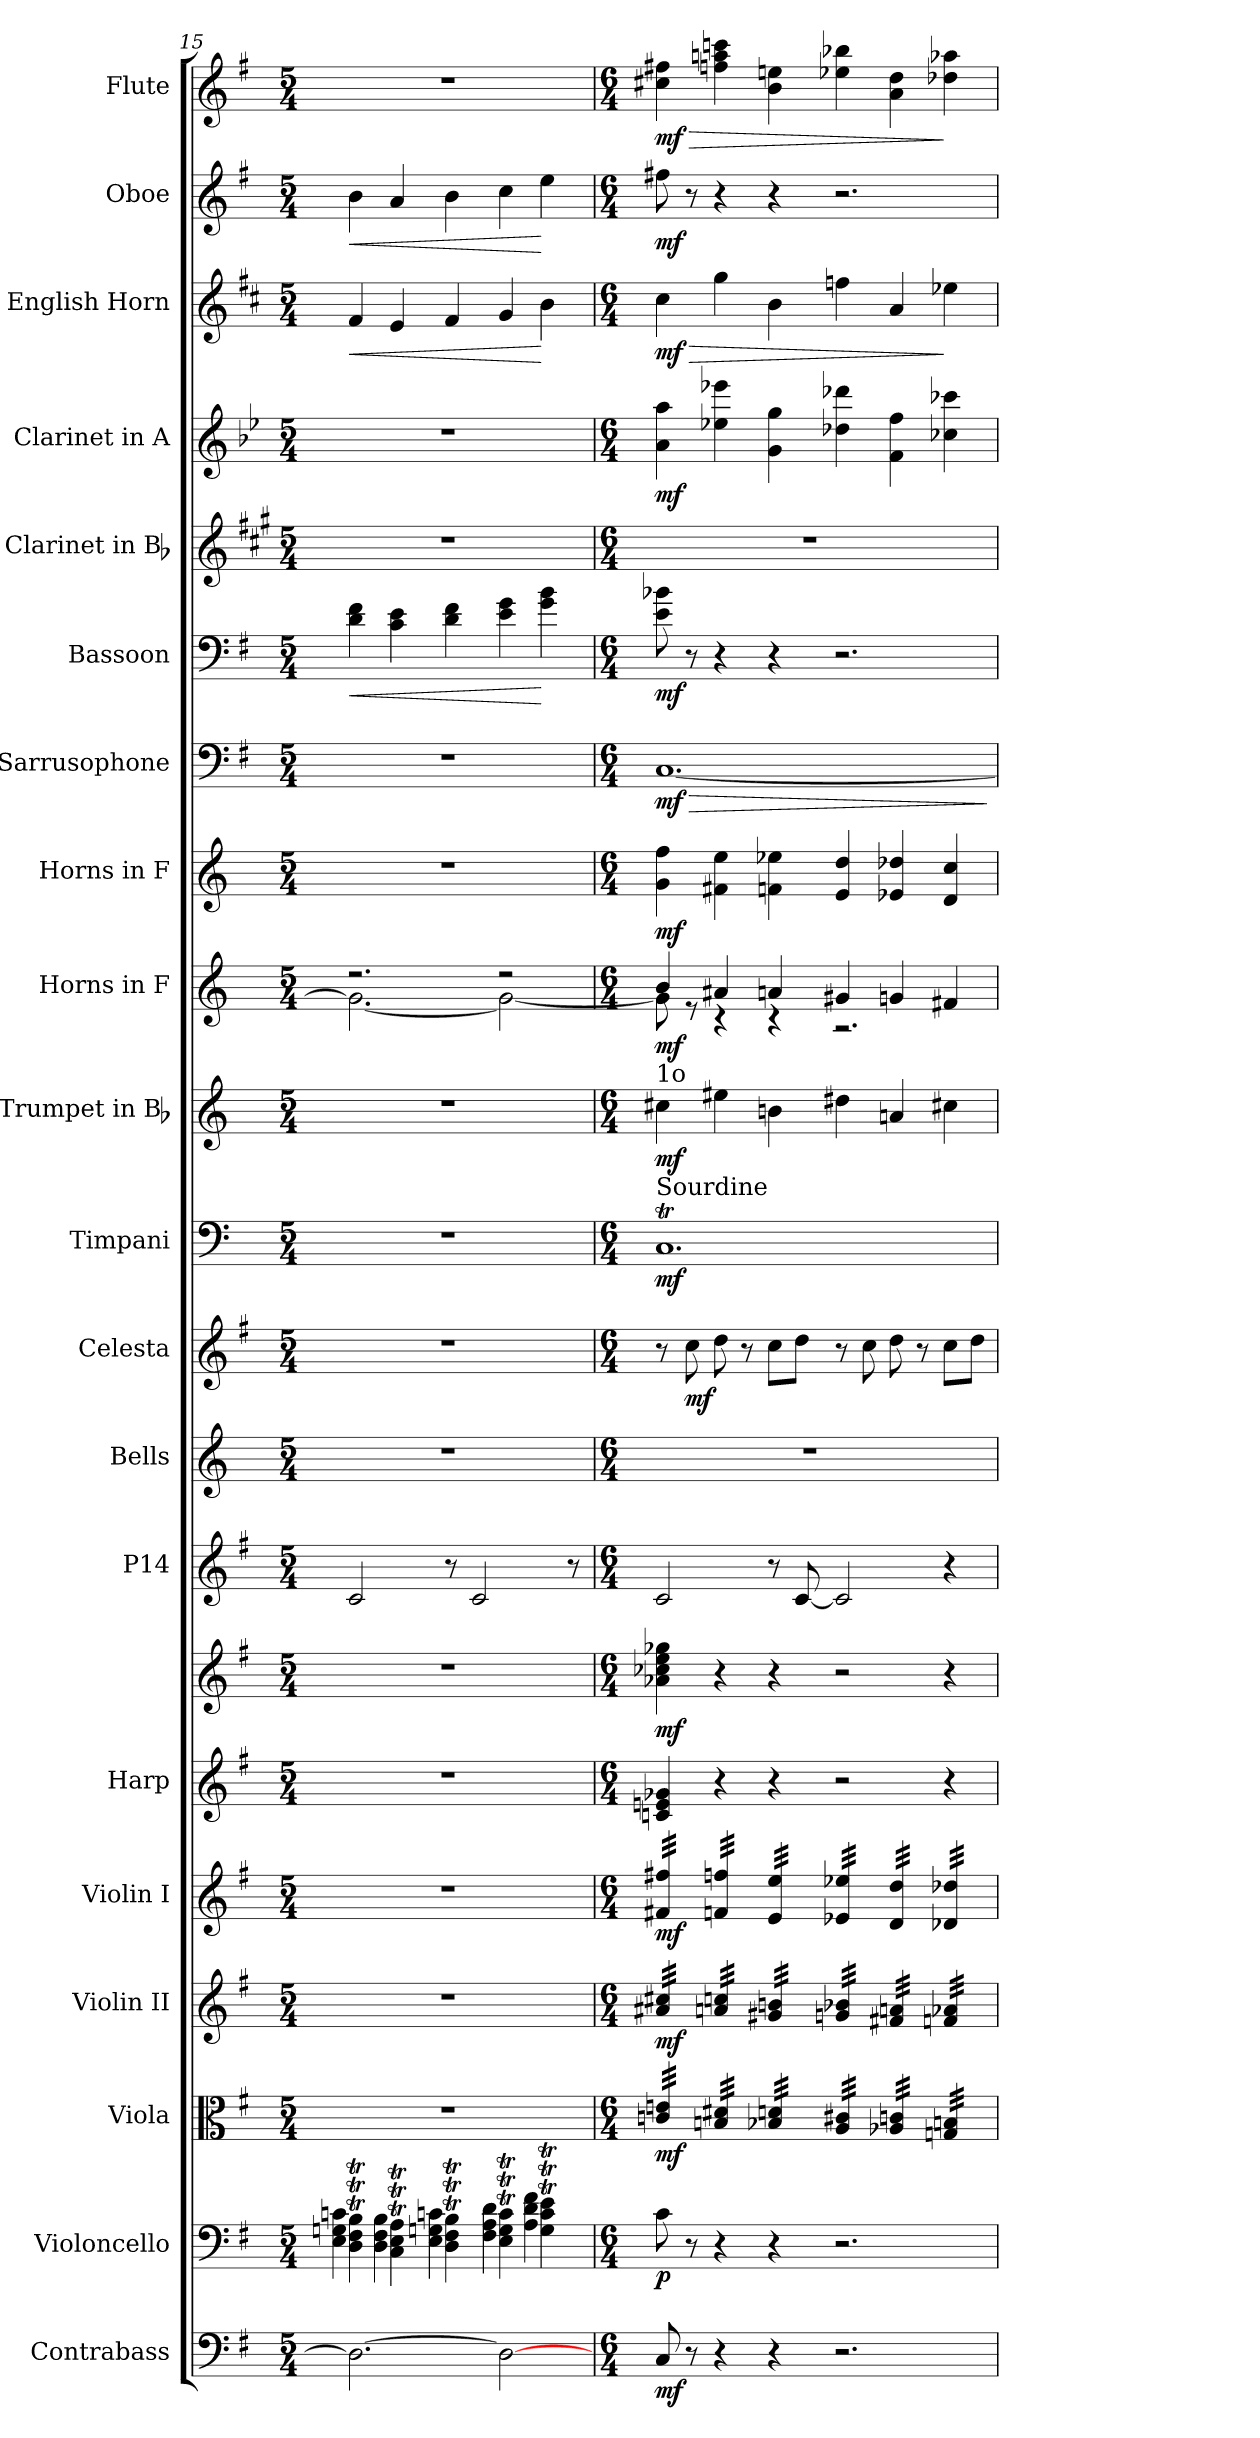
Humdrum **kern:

**kern	**dynam	**kern	**dynam	**kern	**dynam	**kern	**dynam	**kern	**dynam	**kern	**kern	**dynam	**kern	**kern	**kern	**dynam	**kern	**dynam	**kern	**dynam	**kern	**dynam	**kern	**dynam	**kern	**dynam	**kern	**dynam	**kern	**kern	**dynam	**kern	**dynam	**kern	**dynam	**kern	**dynam
*part20	*part20	*part19	*part19	*part18	*part18	*part17	*part17	*part16	*part16	*part15	*part15	*part15	*part14	*part13	*part12	*part12	*part11	*part11	*part10	*part10	*part9	*part9	*part8	*part8	*part7	*part7	*part6	*part6	*part5	*part4	*part4	*part3	*part3	*part2	*part2	*part1	*part1
*staff21	*staff21	*staff20	*staff20	*staff19	*staff19	*staff18	*staff18	*staff17	*staff17	*staff16	*staff15	*staff15/16	*staff14	*staff13	*staff12	*staff12	*staff11	*staff11	*staff10	*staff10	*staff9	*staff9	*staff8	*staff8	*staff7	*staff7	*staff6	*staff6	*staff5	*staff4	*staff4	*staff3	*staff3	*staff2	*staff2	*staff1	*staff1
*I"Contrabass	*	*I"Violoncello	*	*I"Viola	*	*I"Violin II	*	*I"Violin I	*	*I"Harp	*	*	*I"P14	*I"Bells	*I"Celesta	*	*I"Timpani	*	*I"Trumpet in Bb	*	*I"Horns in F	*	*I"Horns in F	*	*I"Sarrusophone	*	*I"Bassoon	*	*I"Clarinet in Bb	*I"Clarinet in A	*	*I"English Horn	*	*I"Oboe	*	*I"Flute	*
*I'Cb.	*	*I'Vc.	*	*I'Vla.	*	*I'Vln. II	*	*I'Vln. I	*	*I'Hp.	*	*	*	*I'Bells	*I'Celesta	*	*I'Timp.	*	*I'Tpt.	*	*I'Hn.	*	*I'Hn.	*	*I'Sarr.	*	*I'Bsn.	*	*I'Cl.	*I'Cl.	*	*	*	*I'Ob.	*	*I'Fl.	*
*clefF4	*	*clefF4	*	*clefC3	*	*clefG2	*	*clefG2	*	*clefG2	*clefG2	*	*clefG2	*clefG2	*clefG2	*	*clefF4	*	*clefG2	*	*clefG2	*	*clefG2	*	*clefF4	*	*clefF4	*	*clefG2	*clefG2	*	*clefG2	*	*clefG2	*	*clefG2	*
*ITrd7c12	*	*	*	*	*	*	*	*	*	*	*	*	*	*	*ITrd-14c-24	*	*	*	*ITrd1c2	*	*ITrd4c7	*	*ITrd4c7	*	*ITrd7c12	*	*	*	*ITrd1c2	*ITrd2c3	*	*ITrd4c7	*	*	*	*	*
*k[f#]	*	*k[f#]	*	*k[f#]	*	*k[f#]	*	*k[f#]	*	*k[f#]	*k[f#]	*	*k[f#]	*k[]	*k[f#]	*	*k[]	*	*k[b-e-]	*	*k[b-]	*	*k[b-]	*	*k[f#]	*	*k[f#]	*	*k[f#]	*k[f#]	*	*k[f#]	*	*k[f#]	*	*k[f#]	*
*G:	*	*G:	*	*G:	*	*G:	*	*G:	*	*G:	*G:	*	*G:	*	*G:	*	*C:	*	*B-:	*	*F:	*	*F:	*	*G:	*	*G:	*	*G:	*G:	*	*G:	*	*G:	*	*G:	*
*M5/4	*	*M5/4	*	*M5/4	*	*M5/4	*	*M5/4	*	*M5/4	*M5/4	*	*M5/4	*M5/4	*M5/4	*	*M5/4	*	*M5/4	*	*M5/4	*	*M5/4	*	*M5/4	*	*M5/4	*	*M5/4	*M5/4	*	*M5/4	*	*M5/4	*	*M5/4	*
=15	=15	=15	=15	=15	=15	=15	=15	=15	=15	=15	=15	=15	=15	=15	=15	=15	=15	=15	=15	=15	=15	=15	=15	=15	=15	=15	=15	=15	=15	=15	=15	=15	=15	=15	=15	=15	=15
*	*	*^	*	*	*	*	*	*	*	*	*	*	*	*	*	*	*	*	*	*	*	*	*	*	*	*	*	*	*	*	*	*	*	*	*	*	*
!	!	!	!	!	!LO:N:vis=1	!	!LO:N:vis=1	!	!LO:N:vis=1	!	!LO:N:vis=1	!LO:N:vis=1	!	!	!LO:N:vis=1	!LO:N:vis=1	!	!LO:N:vis=1	!	!LO:N:vis=1	!	!	!	!LO:N:vis=1	!	!LO:N:vis=1	!	!	!LO:HP:b	!LO:N:vis=1	!LO:N:vis=1	!	!	!LO:HP:b	!	!LO:HP:b	!LO:N:vis=1	!
*	*	*	*	*	*	*	*	*	*	*	*	*	*	*	*	*	*	*	*	*	*	*^	*	*	*	*	*	*	*	*	*	*	*	*	*	*	*	*
2.DDi\_>	.	4Di\T 4F#iT 4BiT	4Ei\ 4Gi 4ci	.	4%5r	.	4%5r	.	4%5r	.	4%5r	4%5r	.	2ci/	4%5r	4%5r	.	4%5r	.	4%5r	.	2.r	2.ci\_<	.	4%5r	.	4%5r	.	4di\ 4f#i	<	4%5r	4%5r	.	4Bi/	<	4bi\	<	4%5r	.
.	.	4Ci\T 4EiT 4AiT	4Di\ 4F#i 4Bi	.	.	.	.	.	.	.	.	.	.	.	.	.	.	.	.	.	.	.	.	.	.	.	.	.	4ci\ 4ei	.	.	.	.	4Ai/	.	4ai/	.	.	.
.	.	4Di\T 4F#iT 4BiT	4Ei\ 4Gi 4ci	.	.	.	.	.	.	.	.	.	.	8r	.	.	.	.	.	.	.	.	.	.	.	.	.	.	4di\ 4f#i	.	.	.	.	4Bi/	.	4bi\	.	.	.
.	.	.	.	.	.	.	.	.	.	.	.	.	.	2ci/	.	.	.	.	.	.	.	.	.	.	.	.	.	.	.	.	.	.	.	.	.	.	.	.	.
2DDi\_>	.	4Ei\T 4GiT 4ciT	4F#i\ 4Ai 4di	.	.	.	.	.	.	.	.	.	.	.	.	.	.	.	.	.	.	2r	2ci\_<	.	.	.	.	.	4ei\ 4gi	.	.	.	.	4ci/	.	4cci\	.	.	.
.	.	4Gi\T 4ciT 4eiT	4Ai\ 4di 4f#i	.	.	.	.	.	.	.	.	.	.	.	.	.	.	.	.	.	.	.	.	.	.	.	.	.	4gi\ 4bi	[	.	.	.	4ei\	[	4eei\	[	.	.
.	.	.	.	.	.	.	.	.	.	.	.	.	.	8r	.	.	.	.	.	.	.	.	.	.	.	.	.	.	.	.	.	.	.	.	.	.	.	.	.
*	*	*v	*v	*	*	*	*	*	*	*	*	*	*	*	*	*	*	*	*	*	*	*	*	*	*	*	*	*	*	*	*	*	*	*	*	*	*	*	*
!!LO:PB:g=z
=16	=16	=16	=16	=16	=16	=16	=16	=16	=16	=16	=16	=16	=16	=16	=16	=16	=16	=16	=16	=16	=16	=16	=16	=16	=16	=16	=16	=16	=16	=16	=16	=16	=16	=16	=16	=16	=16	=16
*M6/4	*	*M6/4	*	*M6/4	*	*M6/4	*	*M6/4	*	*M6/4	*M6/4	*	*M6/4	*M6/4	*M6/4	*	*M6/4	*	*M6/4	*	*M6/4	*	*	*M6/4	*	*M6/4	*	*M6/4	*	*M6/4	*M6/4	*	*M6/4	*	*M6/4	*	*M6/4	*
!	!	!	!	!	!	!	!	!	!	!	!	!	!	!	!	!	!	!	!LO:TX:b:t=Sourdine	!	!	!	!	!	!	!	!	!	!	!	!	!	!	!	!	!	!	!
!	!	!	!	!	!	!	!	!	!	!	!	!	!	!	!	!	!	!	!LO:TX:a:t=1o	!	!	!	!	!	!	!	!	!	!	!	!	!	!	!	!	!	!	!
!	!	!	!	!	!	!	!	!LO:TX:b:t=Sourdines	!	!	!	!	!	!	!	!	!	!	!	!	!	!	!	!	!	!	!	!	!	!	!	!	!	!	!	!	!	!
!	!	!	!	!	!	!	!	!LO:TX:a:t=Div.	!	!	!	!	!	!	!	!	!	!	!	!	!	!	!	!	!	!	!	!	!	!	!	!	!	!	!	!	!	!
!	!	!	!	!	!	!LO:TX:b:t=Sourdines	!	!	!	!	!	!	!	!	!	!	!	!	!	!	!	!	!	!	!	!	!	!	!	!	!	!	!	!	!	!	!	!
!	!	!	!	!	!	!LO:TX:a:t=Div.	!	!	!	!	!	!	!	!	!	!	!	!	!	!	!	!	!	!	!	!	!	!	!	!	!	!	!	!	!	!	!	!
!	!	!	!	!LO:TX:a:t=Div.	!	!	!	!	!	!	!	!	!	!	!	!	!	!	!	!	!	!	!	!	!	!	!	!	!	!	!	!	!	!	!	!	!	!
!	!	!	!	!LO:TX:a:t=pos. nat.	!	!	!	!	!	!	!	!	!	!	!	!	!	!	!	!	!	!	!	!	!	!	!	!	!	!	!	!	!	!	!	!	!	!
!	!	!	!	!	!	!	!	!	!	!	!	!	!	!LO:N:vis=1	!	!	!	!	!	!	!	!	!	!	!	!	!LO:HP:b	!	!	!LO:N:vis=1	!	!	!	!LO:HP:b	!	!	!	!LO:HP:b
*	*	*	*	*tremolo	*	*	*	*	*	*	*	*	*	*	*	*	*	*	*	*	*	*	*	*	*	*	*	*	*	*	*	*	*	*	*	*	*	*
*	*	*	*	*	*	*tremolo	*	*	*	*	*	*	*	*	*	*	*	*	*	*	*	*	*	*	*	*	*	*	*	*	*	*	*	*	*	*	*	*
*	*	*	*	*	*	*	*	*tremolo	*	*	*	*	*	*	*	*	*	*	*	*	*	*	*	*	*	*	*	*	*	*	*	*	*	*	*	*	*	*
8CCi/	mf	8ci\	p	32cni/ 32eniLLL	mf	32a#Xi/ 32cc#XiLLL	mf	32f#Xi/ 32ff#XiLLL	mf	4cni/ 4eni 4g-Xi	4a-Xi\ 4cc-Xi 4eei 4gg-Xi	mf	2ci/	1.r	8r	.	1.CTi	mf	4bni\	mf	4ei/	8ci\]	mf	4ci\ 4b-i	mf	[<1.CCi	> mf	8ei\ 8b-Xi	mf	1.r	4f#i\ 4ff#i	mf	4f#i\	> mf	8ff#Xi\	mf	4cc#Xi\ 4ff#Xi	> mf
.	.	.	.	32cni/ 32eni	.	32a#Xi/ 32cc#Xi	.	32f#Xi/ 32ff#Xi	.	.	.	.	.	.	.	.	.	.	.	.	.	.	.	.	.	.	.	.	.	.	.	.	.	.	.	.	.	.
.	.	.	.	32cni/ 32eni	.	32a#Xi/ 32cc#Xi	.	32f#Xi/ 32ff#Xi	.	.	.	.	.	.	.	.	.	.	.	.	.	.	.	.	.	.	.	.	.	.	.	.	.	.	.	.	.	.
.	.	.	.	32cni/ 32eni	.	32a#Xi/ 32cc#Xi	.	32f#Xi/ 32ff#Xi	.	.	.	.	.	.	.	.	.	.	.	.	.	.	.	.	.	.	.	.	.	.	.	.	.	.	.	.	.	.
8r	.	8r	.	32cni/ 32eni	.	32a#Xi/ 32cc#Xi	.	32f#Xi/ 32ff#Xi	.	.	.	.	.	.	8cccci\	mf	.	.	.	.	.	8r	.	.	.	.	.	8r	.	.	.	.	.	.	8r	.	.	.
.	.	.	.	32cni/ 32eni	.	32a#Xi/ 32cc#Xi	.	32f#Xi/ 32ff#Xi	.	.	.	.	.	.	.	.	.	.	.	.	.	.	.	.	.	.	.	.	.	.	.	.	.	.	.	.	.	.
.	.	.	.	32cni/ 32eni	.	32a#Xi/ 32cc#Xi	.	32f#Xi/ 32ff#Xi	.	.	.	.	.	.	.	.	.	.	.	.	.	.	.	.	.	.	.	.	.	.	.	.	.	.	.	.	.	.
.	.	.	.	32cni/ 32eniJJJ	.	32a#Xi/ 32cc#XiJJJ	.	32f#Xi/ 32ff#XiJJJ	.	.	.	.	.	.	.	.	.	.	.	.	.	.	.	.	.	.	.	.	.	.	.	.	.	.	.	.	.	.
4r	.	4r	.	32Bni/ 32d#XiLLL	.	32ani/ 32ccniLLL	.	32fni/ 32ffniLLL	.	4r	4r	.	.	.	8ddddi\	.	.	.	4dd#Xi\	.	4d#Xi/	4r	.	4Bni\ 4ai	.	.	.	4r	.	.	4ccni\ 4cccni	.	4cci\	.	4r	.	4ffni\ 4aani 4cccni	.
.	.	.	.	32Bni/ 32d#Xi	.	32ani/ 32ccni	.	32fni/ 32ffni	.	.	.	.	.	.	.	.	.	.	.	.	.	.	.	.	.	.	.	.	.	.	.	.	.	.	.	.	.	.
.	.	.	.	32Bni/ 32d#Xi	.	32ani/ 32ccni	.	32fni/ 32ffni	.	.	.	.	.	.	.	.	.	.	.	.	.	.	.	.	.	.	.	.	.	.	.	.	.	.	.	.	.	.
.	.	.	.	32Bni/ 32d#Xi	.	32ani/ 32ccni	.	32fni/ 32ffni	.	.	.	.	.	.	.	.	.	.	.	.	.	.	.	.	.	.	.	.	.	.	.	.	.	.	.	.	.	.
.	.	.	.	32Bni/ 32d#Xi	.	32ani/ 32ccni	.	32fni/ 32ffni	.	.	.	.	.	.	8r	.	.	.	.	.	.	.	.	.	.	.	.	.	.	.	.	.	.	.	.	.	.	.
.	.	.	.	32Bni/ 32d#Xi	.	32ani/ 32ccni	.	32fni/ 32ffni	.	.	.	.	.	.	.	.	.	.	.	.	.	.	.	.	.	.	.	.	.	.	.	.	.	.	.	.	.	.
.	.	.	.	32Bni/ 32d#Xi	.	32ani/ 32ccni	.	32fni/ 32ffni	.	.	.	.	.	.	.	.	.	.	.	.	.	.	.	.	.	.	.	.	.	.	.	.	.	.	.	.	.	.
.	.	.	.	32Bni/ 32d#XiJJJ	.	32ani/ 32ccniJJJ	.	32fni/ 32ffniJJJ	.	.	.	.	.	.	.	.	.	.	.	.	.	.	.	.	.	.	.	.	.	.	.	.	.	.	.	.	.	.
4r	.	4r	.	32B-Xi/ 32dniLLL	.	32g#Xi/ 32bniLLL	.	32ei/ 32eeiLLL	.	4r	4r	.	8r	.	8cccci\L	.	.	.	4ani\	.	4dni/	4r	.	4B-Xi\ 4a-Xi	.	.	.	4r	.	.	4ei\ 4eei	.	4ei\	.	4r	.	4bi\ 4eeni	.
.	.	.	.	32B-Xi/ 32dni	.	32g#Xi/ 32bni	.	32ei/ 32eei	.	.	.	.	.	.	.	.	.	.	.	.	.	.	.	.	.	.	.	.	.	.	.	.	.	.	.	.	.	.
.	.	.	.	32B-Xi/ 32dni	.	32g#Xi/ 32bni	.	32ei/ 32eei	.	.	.	.	.	.	.	.	.	.	.	.	.	.	.	.	.	.	.	.	.	.	.	.	.	.	.	.	.	.
.	.	.	.	32B-Xi/ 32dni	.	32g#Xi/ 32bni	.	32ei/ 32eei	.	.	.	.	.	.	.	.	.	.	.	.	.	.	.	.	.	.	.	.	.	.	.	.	.	.	.	.	.	.
.	.	.	.	32B-Xi/ 32dni	.	32g#Xi/ 32bni	.	32ei/ 32eei	.	.	.	.	[<8ci/	.	8ddddi\J	.	.	.	.	.	.	.	.	.	.	.	.	.	.	.	.	.	.	.	.	.	.	.
.	.	.	.	32B-Xi/ 32dni	.	32g#Xi/ 32bni	.	32ei/ 32eei	.	.	.	.	.	.	.	.	.	.	.	.	.	.	.	.	.	.	.	.	.	.	.	.	.	.	.	.	.	.
.	.	.	.	32B-Xi/ 32dni	.	32g#Xi/ 32bni	.	32ei/ 32eei	.	.	.	.	.	.	.	.	.	.	.	.	.	.	.	.	.	.	.	.	.	.	.	.	.	.	.	.	.	.
.	.	.	.	32B-Xi/ 32dniJJJ	.	32g#Xi/ 32bniJJJ	.	32ei/ 32eeiJJJ	.	.	.	.	.	.	.	.	.	.	.	.	.	.	.	.	.	.	.	.	.	.	.	.	.	.	.	.	.	.
2.r	.	2.r	.	32Ai/ 32c#XiLLL	.	32gni/ 32b-XiLLL	.	32e-Xi/ 32ee-XiLLL	.	2r	2r	.	2ci/]	.	8r	.	.	.	4cc#Xi\	.	4c#Xi/	2.r	.	4Ai/ 4gi	.	.	.	2.r	.	.	4b-Xi\ 4bb-Xi	.	4b-Xi\	.	2.r	.	4ee-Xi\ 4bb-Xi	.
.	.	.	.	32Ai/ 32c#Xi	.	32gni/ 32b-Xi	.	32e-Xi/ 32ee-Xi	.	.	.	.	.	.	.	.	.	.	.	.	.	.	.	.	.	.	.	.	.	.	.	.	.	.	.	.	.	.
.	.	.	.	32Ai/ 32c#Xi	.	32gni/ 32b-Xi	.	32e-Xi/ 32ee-Xi	.	.	.	.	.	.	.	.	.	.	.	.	.	.	.	.	.	.	.	.	.	.	.	.	.	.	.	.	.	.
.	.	.	.	32Ai/ 32c#Xi	.	32gni/ 32b-Xi	.	32e-Xi/ 32ee-Xi	.	.	.	.	.	.	.	.	.	.	.	.	.	.	.	.	.	.	.	.	.	.	.	.	.	.	.	.	.	.
.	.	.	.	32Ai/ 32c#Xi	.	32gni/ 32b-Xi	.	32e-Xi/ 32ee-Xi	.	.	.	.	.	.	8cccci\	.	.	.	.	.	.	.	.	.	.	.	.	.	.	.	.	.	.	.	.	.	.	.
.	.	.	.	32Ai/ 32c#Xi	.	32gni/ 32b-Xi	.	32e-Xi/ 32ee-Xi	.	.	.	.	.	.	.	.	.	.	.	.	.	.	.	.	.	.	.	.	.	.	.	.	.	.	.	.	.	.
.	.	.	.	32Ai/ 32c#Xi	.	32gni/ 32b-Xi	.	32e-Xi/ 32ee-Xi	.	.	.	.	.	.	.	.	.	.	.	.	.	.	.	.	.	.	.	.	.	.	.	.	.	.	.	.	.	.
.	.	.	.	32Ai/ 32c#XiJJJ	.	32gni/ 32b-XiJJJ	.	32e-Xi/ 32ee-XiJJJ	.	.	.	.	.	.	.	.	.	.	.	.	.	.	.	.	.	.	.	.	.	.	.	.	.	.	.	.	.	.
.	.	.	.	32A-Xi/ 32cniLLL	.	32f#Xi/ 32aniLLL	.	32di/ 32ddiLLL	.	.	.	.	.	.	8ddddi\	.	.	.	4gni/	.	4cni/	.	.	4A-Xi/ 4g-Xi	.	.	.	.	.	.	4di\ 4ddi	.	4di/	.	.	.	4ai\ 4ddi	.
.	.	.	.	32A-Xi/ 32cni	.	32f#Xi/ 32ani	.	32di/ 32ddi	.	.	.	.	.	.	.	.	.	.	.	.	.	.	.	.	.	.	.	.	.	.	.	.	.	.	.	.	.	.
.	.	.	.	32A-Xi/ 32cni	.	32f#Xi/ 32ani	.	32di/ 32ddi	.	.	.	.	.	.	.	.	.	.	.	.	.	.	.	.	.	.	.	.	.	.	.	.	.	.	.	.	.	.
.	.	.	.	32A-Xi/ 32cni	.	32f#Xi/ 32ani	.	32di/ 32ddi	.	.	.	.	.	.	.	.	.	.	.	.	.	.	.	.	.	.	.	.	.	.	.	.	.	.	.	.	.	.
.	.	.	.	32A-Xi/ 32cni	.	32f#Xi/ 32ani	.	32di/ 32ddi	.	.	.	.	.	.	8r	.	.	.	.	.	.	.	.	.	.	.	.	.	.	.	.	.	.	.	.	.	.	.
.	.	.	.	32A-Xi/ 32cni	.	32f#Xi/ 32ani	.	32di/ 32ddi	.	.	.	.	.	.	.	.	.	.	.	.	.	.	.	.	.	.	.	.	.	.	.	.	.	.	.	.	.	.
.	.	.	.	32A-Xi/ 32cni	.	32f#Xi/ 32ani	.	32di/ 32ddi	.	.	.	.	.	.	.	.	.	.	.	.	.	.	.	.	.	.	.	.	.	.	.	.	.	.	.	.	.	.
.	.	.	.	32A-Xi/ 32cniJJJ	.	32f#Xi/ 32aniJJJ	.	32di/ 32ddiJJJ	.	.	.	.	.	.	.	.	.	.	.	.	.	.	.	.	.	.	.	.	.	.	.	.	.	.	.	.	.	.
.	.	.	.	32Gni/ 32BniLLL	.	32fni/ 32a-XiLLL	.	32d-Xi/ 32dd-XiLLL	.	4r	4r	.	4r	.	8cccci\L	.	.	.	4bni\	.	4Bni/	.	.	4Gi/ 4fi	.	.	.	.	.	.	4a-Xi\ 4aa-Xi	.	4a-Xi\	]	.	.	4dd-Xi\ 4aa-Xi	]
.	.	.	.	32Gni/ 32Bni	.	32fni/ 32a-Xi	.	32d-Xi/ 32dd-Xi	.	.	.	.	.	.	.	.	.	.	.	.	.	.	.	.	.	.	.	.	.	.	.	.	.	.	.	.	.	.
.	.	.	.	32Gni/ 32Bni	.	32fni/ 32a-Xi	.	32d-Xi/ 32dd-Xi	.	.	.	.	.	.	.	.	.	.	.	.	.	.	.	.	.	.	.	.	.	.	.	.	.	.	.	.	.	.
.	.	.	.	32Gni/ 32Bni	.	32fni/ 32a-Xi	.	32d-Xi/ 32dd-Xi	.	.	.	.	.	.	.	.	.	.	.	.	.	.	.	.	.	.	.	.	.	.	.	.	.	.	.	.	.	.
.	.	.	.	32Gni/ 32Bni	.	32fni/ 32a-Xi	.	32d-Xi/ 32dd-Xi	.	.	.	.	.	.	8ddddi\J	.	.	.	.	.	.	.	.	.	.	.	.	.	.	.	.	.	.	.	.	.	.	.
.	.	.	.	32Gni/ 32Bni	.	32fni/ 32a-Xi	.	32d-Xi/ 32dd-Xi	.	.	.	.	.	.	.	.	.	.	.	.	.	.	.	.	.	.	.	.	.	.	.	.	.	.	.	.	.	.
.	.	.	.	32Gni/ 32Bni	.	32fni/ 32a-Xi	.	32d-Xi/ 32dd-Xi	.	.	.	.	.	.	.	.	.	.	.	.	.	.	.	.	.	.	.	.	.	.	.	.	.	.	.	.	.	.
.	.	.	.	32Gni/ 32BniJJJ	.	32fni/ 32a-XiJJJ	.	32d-Xi/ 32dd-XiJJJ	.	.	.	.	.	.	.	.	.	.	.	.	.	.	.	.	.	.	.	.	.	.	.	.	.	.	.	.	.	.
*	*	*	*	*	*	*	*	*Xtremolo	*	*	*	*	*	*	*	*	*	*	*	*	*	*	*	*	*	*	*	*	*	*	*	*	*	*	*	*	*	*
*	*	*	*	*	*	*Xtremolo	*	*	*	*	*	*	*	*	*	*	*	*	*	*	*	*	*	*	*	*	*	*	*	*	*	*	*	*	*	*	*	*
*	*	*	*	*Xtremolo	*	*	*	*	*	*	*	*	*	*	*	*	*	*	*	*	*	*	*	*	*	*	*	*	*	*	*	*	*	*	*	*	*	*
*	*	*	*	*	*	*	*	*	*	*	*	*	*	*	*	*	*	*	*	*	*v	*v	*	*	*	*	*	*	*	*	*	*	*	*	*	*	*	*
.	.	.	.	.	.	.	.	.	.	.	.	.	.	.	.	.	.	.	.	.	.	.	.	.	.	]	.	.	.	.	.	.	.	.	.	.	.
=	=	=	=	=	=	=	=	=	=	=	=	=	=	=	=	=	=	=	=	=	=	=	=	=	=	=	=	=	=	=	=	=	=	=	=	=	=
*-	*-	*-	*-	*-	*-	*-	*-	*-	*-	*-	*-	*-	*-	*-	*-	*-	*-	*-	*-	*-	*-	*-	*-	*-	*-	*-	*-	*-	*-	*-	*-	*-	*-	*-	*-	*-	*-
